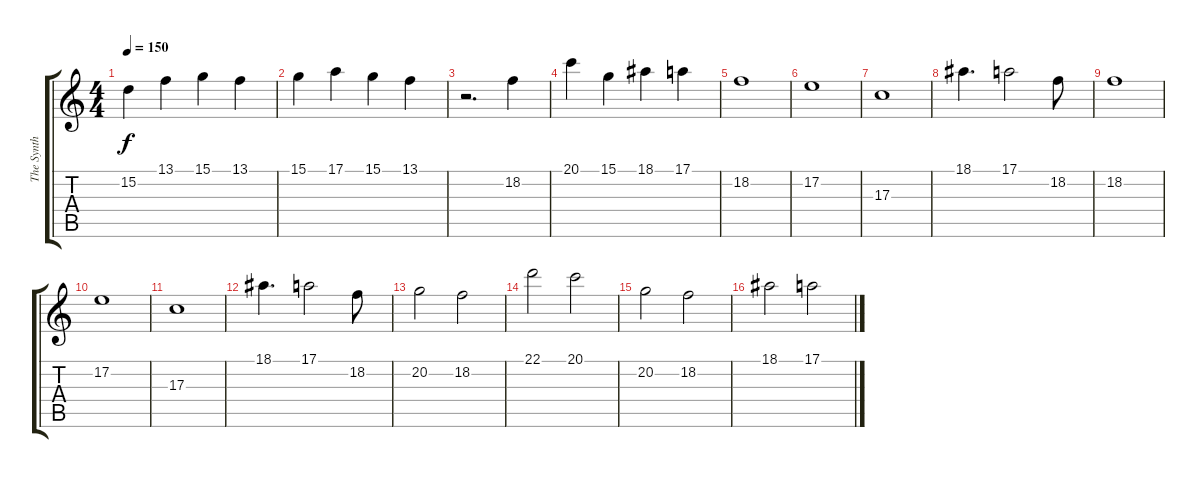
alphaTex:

\track ("The Synth" "The Synth") {instrument lead5charang}
\staff {score tabs}
\tuning (E4 B3 G3 D3 A2 E2) {hide}
\ts (4 4)
\tempo 150
\clef g2
\ks c
15.2.4{dy f} 13.1.4 15.1.4 13.1.4 |
15.1.4 17.1.4 15.1.4 13.1.4 |
r.2{d} 18.2.4 |
20.1.4 15.1.4 18.1.4 17.1.4 |
18.2.1 |
17.2.1 |
17.3.1 |
18.1.4{d} 17.1.2 18.2.8 |
18.2.1 |
17.2.1 |
17.3.1 |
18.1.4{d} 17.1.2 18.2.8 |
20.2.2 18.2.2 |
22.1.2 20.1.2 |
20.2.2 18.2.2 |
18.1.2 17.1.2
